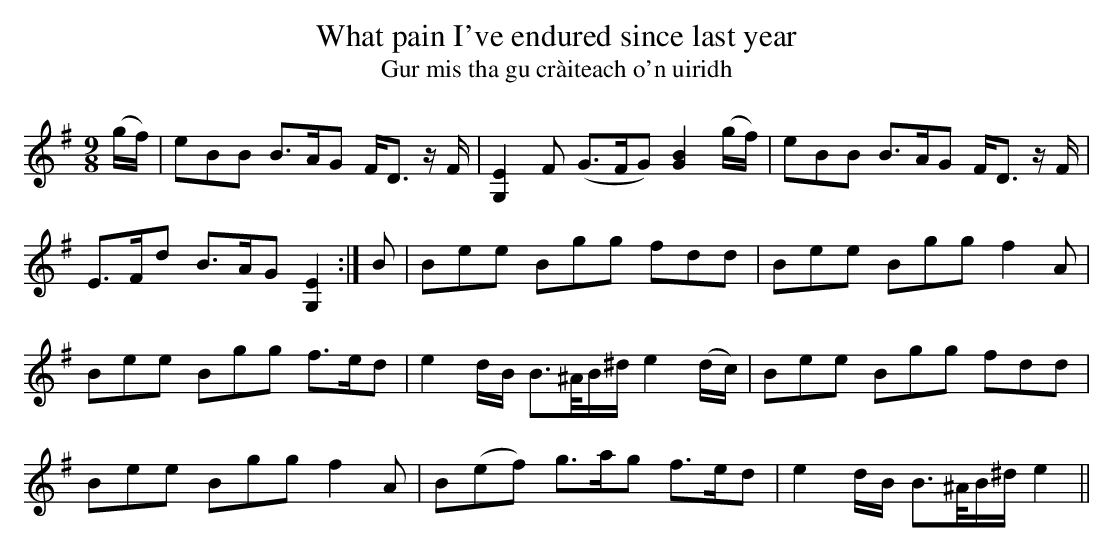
X:1
T:What pain I've endured since last year
T:Gur mis tha gu cràiteach o'n uiridh
M:9/8
L:1/8
K:Emin
(g/f/)|eBB B>AG F<D z/F/|[G,2E2]F (G>FG) [G2B2] (g/f/)|eBB B>AG F<D z/F/|
E>Fd B>AG [G,2E2]:|B|Bee Bgg fdd|Bee Bgg f2A|
Bee Bgg f>ed|e2 d/B/ B>^A/B/^d/ e2 (d/c/)|Bee Bgg fdd|
Bee Bgg f2A|B(ef) g>ag f>ed|e2 d/B/ B>^A/B/^d/ e2||
